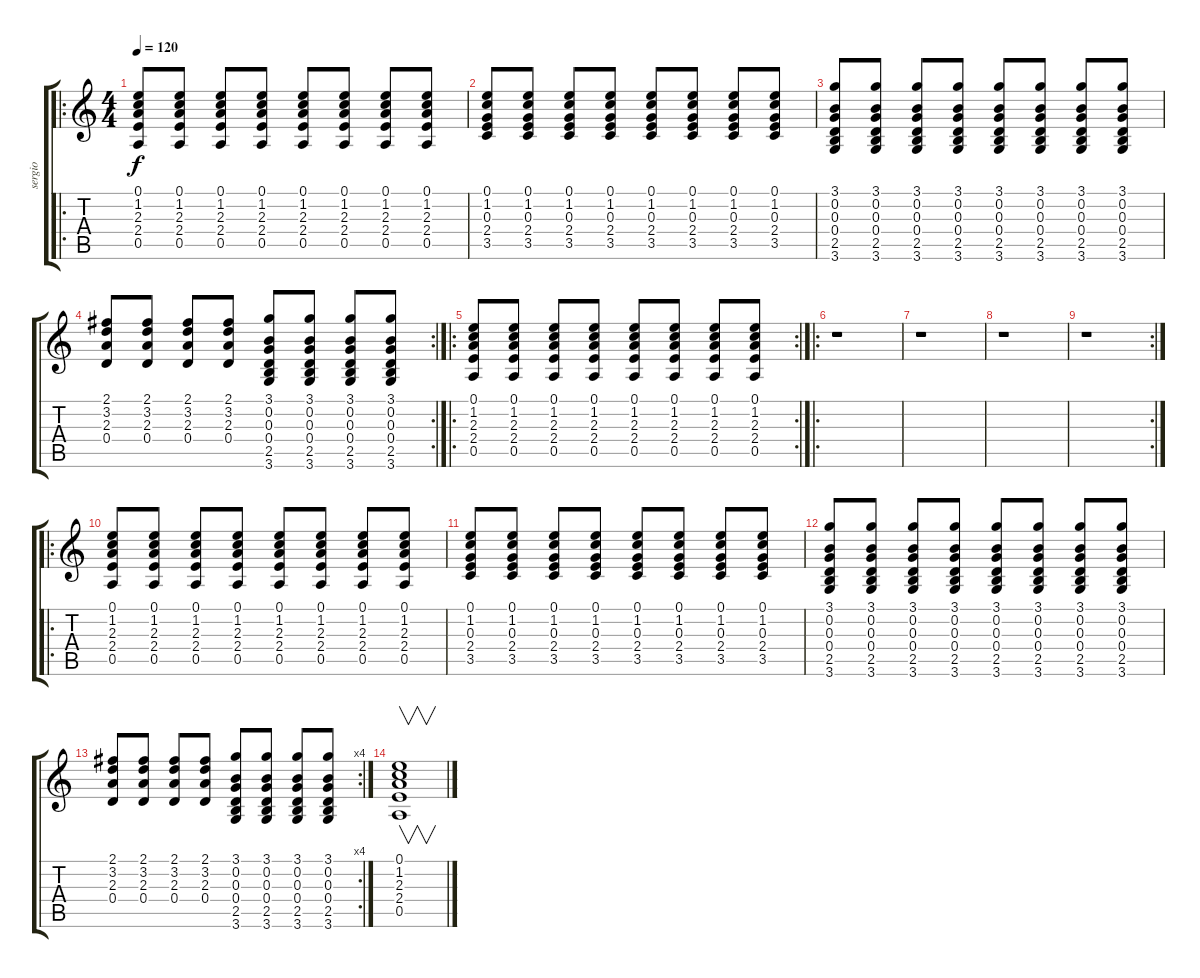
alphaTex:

\track ("sergio  " "sergio  ") {instrument electricguitarjazz}
\staff {score tabs}
\tuning (E4 B3 G3 D3 A2 E2) {hide}
\ro
\ts (4 4)
\tempo 120
\clef g2
\ks c
(0.1 1.2 2.3 2.4 0.5).8{dy f} (0.1 1.2 2.3 2.4 0.5).8 (0.1 1.2 2.3 2.4 0.5).8 (0.1 1.2 2.3 2.4 0.5).8 (0.1 1.2 2.3 2.4 0.5).8 (0.1 1.2 2.3 2.4 0.5).8 (0.1 1.2 2.3 2.4 0.5).8 (0.1 1.2 2.3 2.4 0.5).8 |
(0.1 1.2 0.3 2.4 3.5).8 (0.1 1.2 0.3 2.4 3.5).8 (0.1 1.2 0.3 2.4 3.5).8 (0.1 1.2 0.3 2.4 3.5).8 (0.1 1.2 0.3 2.4 3.5).8 (0.1 1.2 0.3 2.4 3.5).8 (0.1 1.2 0.3 2.4 3.5).8 (0.1 1.2 0.3 2.4 3.5).8 |
(3.1 0.2 0.3 0.4 2.5 3.6).8 (3.1 0.2 0.3 0.4 2.5 3.6).8 (3.1 0.2 0.3 0.4 2.5 3.6).8 (3.1 0.2 0.3 0.4 2.5 3.6).8 (3.1 0.2 0.3 0.4 2.5 3.6).8 (3.1 0.2 0.3 0.4 2.5 3.6).8 (3.1 0.2 0.3 0.4 2.5 3.6).8 (3.1 0.2 0.3 0.4 2.5 3.6).8 |
\rc 2
(2.1 3.2 2.3 0.4).8 (2.1 3.2 2.3 0.4).8 (2.1 3.2 2.3 0.4).8 (2.1 3.2 2.3 0.4).8 (3.1 0.2 0.3 0.4 2.5 3.6).8 (3.1 0.2 0.3 0.4 2.5 3.6).8 (3.1 0.2 0.3 0.4 2.5 3.6).8 (3.1 0.2 0.3 0.4 2.5 3.6).8 |
\ro
\rc 2
(0.1 1.2 2.3 2.4 0.5).8 (0.1 1.2 2.3 2.4 0.5).8 (0.1 1.2 2.3 2.4 0.5).8 (0.1 1.2 2.3 2.4 0.5).8 (0.1 1.2 2.3 2.4 0.5).8 (0.1 1.2 2.3 2.4 0.5).8 (0.1 1.2 2.3 2.4 0.5).8 (0.1 1.2 2.3 2.4 0.5).8 |
\ro
r.1 |
r.1 |
r.1 |
\rc 2
r.1 |
\ro
(0.1 1.2 2.3 2.4 0.5).8 (0.1 1.2 2.3 2.4 0.5).8 (0.1 1.2 2.3 2.4 0.5).8 (0.1 1.2 2.3 2.4 0.5).8 (0.1 1.2 2.3 2.4 0.5).8 (0.1 1.2 2.3 2.4 0.5).8 (0.1 1.2 2.3 2.4 0.5).8 (0.1 1.2 2.3 2.4 0.5).8 |
(0.1 1.2 0.3 2.4 3.5).8 (0.1 1.2 0.3 2.4 3.5).8 (0.1 1.2 0.3 2.4 3.5).8 (0.1 1.2 0.3 2.4 3.5).8 (0.1 1.2 0.3 2.4 3.5).8 (0.1 1.2 0.3 2.4 3.5).8 (0.1 1.2 0.3 2.4 3.5).8 (0.1 1.2 0.3 2.4 3.5).8 |
(3.1 0.2 0.3 0.4 2.5 3.6).8 (3.1 0.2 0.3 0.4 2.5 3.6).8 (3.1 0.2 0.3 0.4 2.5 3.6).8 (3.1 0.2 0.3 0.4 2.5 3.6).8 (3.1 0.2 0.3 0.4 2.5 3.6).8 (3.1 0.2 0.3 0.4 2.5 3.6).8 (3.1 0.2 0.3 0.4 2.5 3.6).8 (3.1 0.2 0.3 0.4 2.5 3.6).8 |
\rc 4
(2.1 3.2 2.3 0.4).8 (2.1 3.2 2.3 0.4).8 (2.1 3.2 2.3 0.4).8 (2.1 3.2 2.3 0.4).8 (3.1 0.2 0.3 0.4 2.5 3.6).8 (3.1 0.2 0.3 0.4 2.5 3.6).8 (3.1 0.2 0.3 0.4 2.5 3.6).8 (3.1 0.2 0.3 0.4 2.5 3.6).8 |
(0.1 1.2 2.3 2.4 0.5).1{v}
